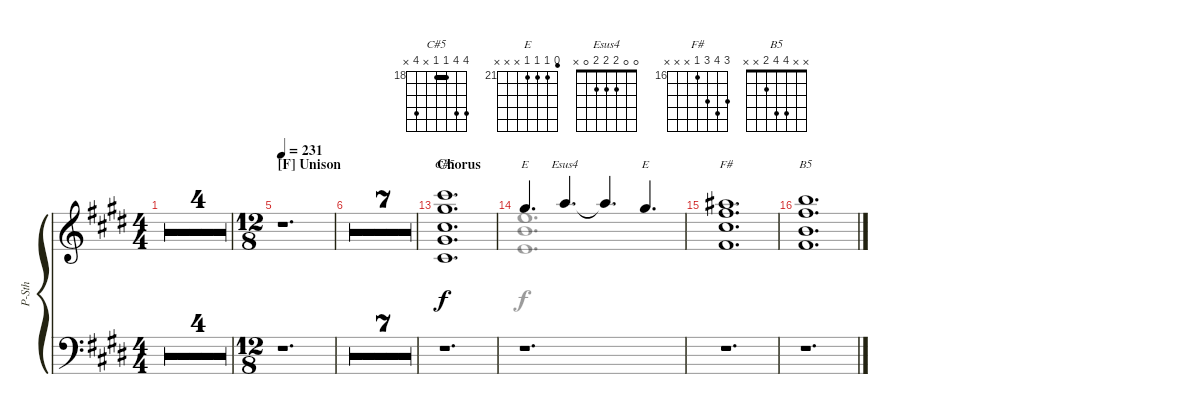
\defaultSystemsLayout 4
\bracketExtendMode groupsimilarinstruments
\otherSystemsTrackNameOrientation horizontal
\track ("Strings / Pad" "P-Sth") {multiBarRest instrument pad2warm}
\staff {score}
\tuning (E4 B3 G3 D3 A2 E2 B1)
\chord ("C#5" 21 21 18 18 x 21 x) {firstfret 18 showfingering false barre 18}
\chord ("E" 20 21 21 21 x x x) {firstfret 21 showfingering false}
\chord ("Esus4" 0 0 2 2 2 0 x) {showfingering false}
\chord ("F#" 18 19 18 16 x x x) {firstfret 16 showfingering false}
\chord ("B5" x x 4 4 2 x x) {showfingering false}
\voice
\ts (4 4)
\tempo 124
\clef g2
\ks c#minor
r.1{dy f} |
r.1 |
r.1 |
r.1 |
\ts (12 8)
\section ("F" "Unison")
\tempo 231
r.1{d} |
r.1{d} |
r.1{d} |
r.1{d} |
r.1{d} |
r.1{d} |
r.1{d} |
r.1{d} |
\section ("" "Chorus")
(21.1{acc #} 21.2{acc #} 18.3{acc #} 18.4{acc #} 21.6{acc #}).1{d ch "C#5" instrument pad2warm} |
21.2{acc #}.4{d ch "E"} 17.1{acc forcenatural}.4{d ch "Esus4"} 17.1{t acc forcenatural}.4{d} 16.1{acc #}.4{d ch "E"} |
(18.1{acc #} 19.2{acc #} 18.3{acc #} 16.4{acc #}).1{d ch "F#"} |
(16.4{acc #} 16.3{acc forcenatural} 19.2{acc #} 19.1{acc forcenatural}).1{d ch "B5"}
\voice
\clef g2
\ottava regular
\simile none
\ks c#minor
|
|
|
|
|
|
|
|
|
|
|
|
|
(0.1{acc forcenatural} 21.4{acc forcenatural} 21.3{acc forcenatural}).1{d} |
|
\staff {score}
\tuning (E4 B3 G3 D3 A2 E2)
\clef f4
\ottava regular
\simile none
\ks c#minor
r.1{dy f} |
r.1 |
r.1 |
r.1 |
r.1{d} |
r.1{d} |
r.1{d} |
r.1{d} |
r.1{d} |
r.1{d} |
r.1{d} |
r.1{d} |
r.1{d} |
r.1{d} |
r.1{d} |
r.1{d}
